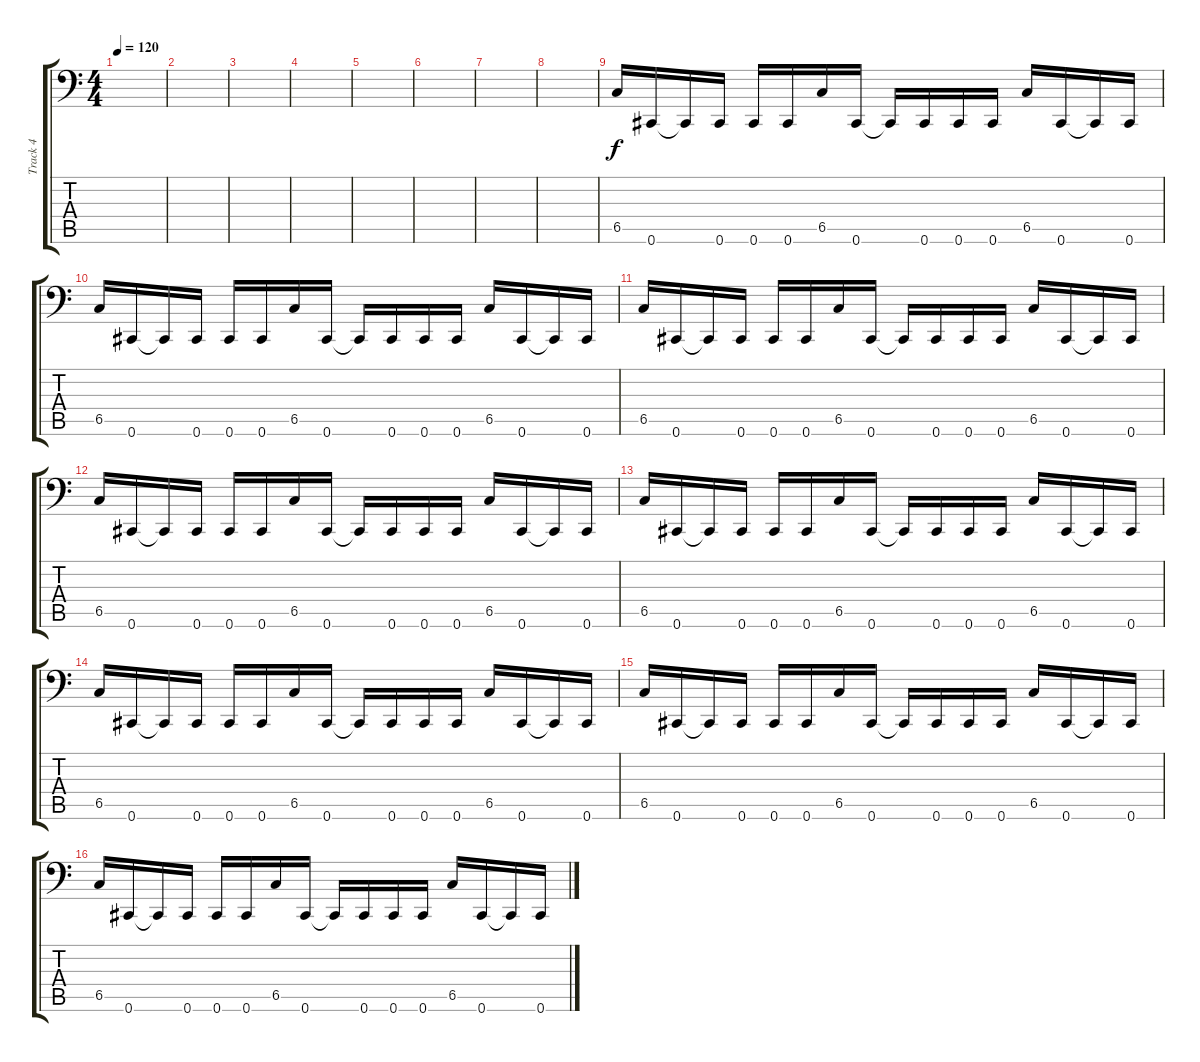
\track ("Track 4" "Track 4") {instrument synthbass2}
\staff {score tabs}
\tuning (Db3 Ab2 E2 B1 Gb1 Db1) {hide}
\ts (4 4)
\tempo 120
\clef f4
\ks c
|
|
|
|
|
|
|
|
6.5.16 0.6.16 0.6{t}.16 0.6.16 0.6.16 0.6.16 6.5.16 0.6.16 0.6{t}.16 0.6.16 0.6.16 0.6.16 6.5.16 0.6.16 0.6{t}.16 0.6.16 |
6.5.16 0.6.16 0.6{t}.16 0.6.16 0.6.16 0.6.16 6.5.16 0.6.16 0.6{t}.16 0.6.16 0.6.16 0.6.16 6.5.16 0.6.16 0.6{t}.16 0.6.16 |
6.5.16 0.6.16 0.6{t}.16 0.6.16 0.6.16 0.6.16 6.5.16 0.6.16 0.6{t}.16 0.6.16 0.6.16 0.6.16 6.5.16 0.6.16 0.6{t}.16 0.6.16 |
6.5.16 0.6.16 0.6{t}.16 0.6.16 0.6.16 0.6.16 6.5.16 0.6.16 0.6{t}.16 0.6.16 0.6.16 0.6.16 6.5.16 0.6.16 0.6{t}.16 0.6.16 |
6.5.16 0.6.16 0.6{t}.16 0.6.16 0.6.16 0.6.16 6.5.16 0.6.16 0.6{t}.16 0.6.16 0.6.16 0.6.16 6.5.16 0.6.16 0.6{t}.16 0.6.16 |
6.5.16 0.6.16 0.6{t}.16 0.6.16 0.6.16 0.6.16 6.5.16 0.6.16 0.6{t}.16 0.6.16 0.6.16 0.6.16 6.5.16 0.6.16 0.6{t}.16 0.6.16 |
6.5.16 0.6.16 0.6{t}.16 0.6.16 0.6.16 0.6.16 6.5.16 0.6.16 0.6{t}.16 0.6.16 0.6.16 0.6.16 6.5.16 0.6.16 0.6{t}.16 0.6.16 |
6.5.16 0.6.16 0.6{t}.16 0.6.16 0.6.16 0.6.16 6.5.16 0.6.16 0.6{t}.16 0.6.16 0.6.16 0.6.16 6.5.16 0.6.16 0.6{t}.16 0.6.16
